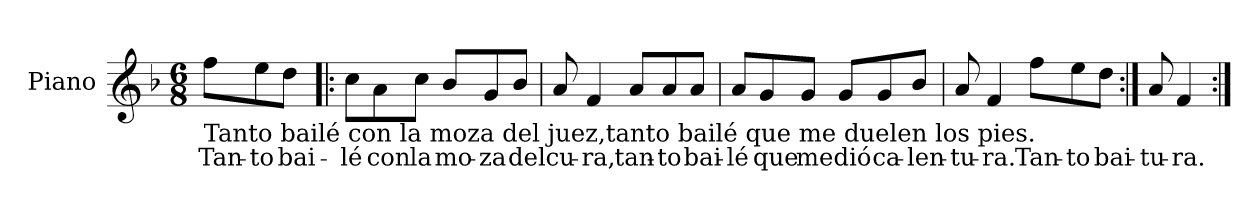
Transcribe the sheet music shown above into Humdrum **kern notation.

**kern	**text
*part1	*part1
*staff1	*staff1
*I"Piano	*
*I'Pno	*
*clefG2	*
*k[b-]	*
*F:	*
*M6/8	*
=	=
!LO:TX:b:t=Tanto bailé con la moza del juez,tanto bailé que me duelen los pies.	!
8ff\L	Tan-
8ee\	-to
8dd\J	bai-
=1!|:	=1!|:
8cc\L	-lé
8a\	con
8cc\J	la
8b-/L	mo-
8g/	-za
8b-/J	del
=2	=2
8a/	cu-
4f/	-ra,
8a/L	tan-
8a/	-to
8a/J	bai-
=3	=3
8a/L	-lé
8g/	que
8g/J	me
8g/L	dió
8g/	ca-
8b-/J	-len-
=4	=4
8a/	-tu-
4f/	-ra.
8ff\L	Tan-
8ee\	-to
8dd\J	bai-
=4:|!	=4:|!
8a/	-tu-
4f/	-ra.
=:|!	=:|!
*-	*-
